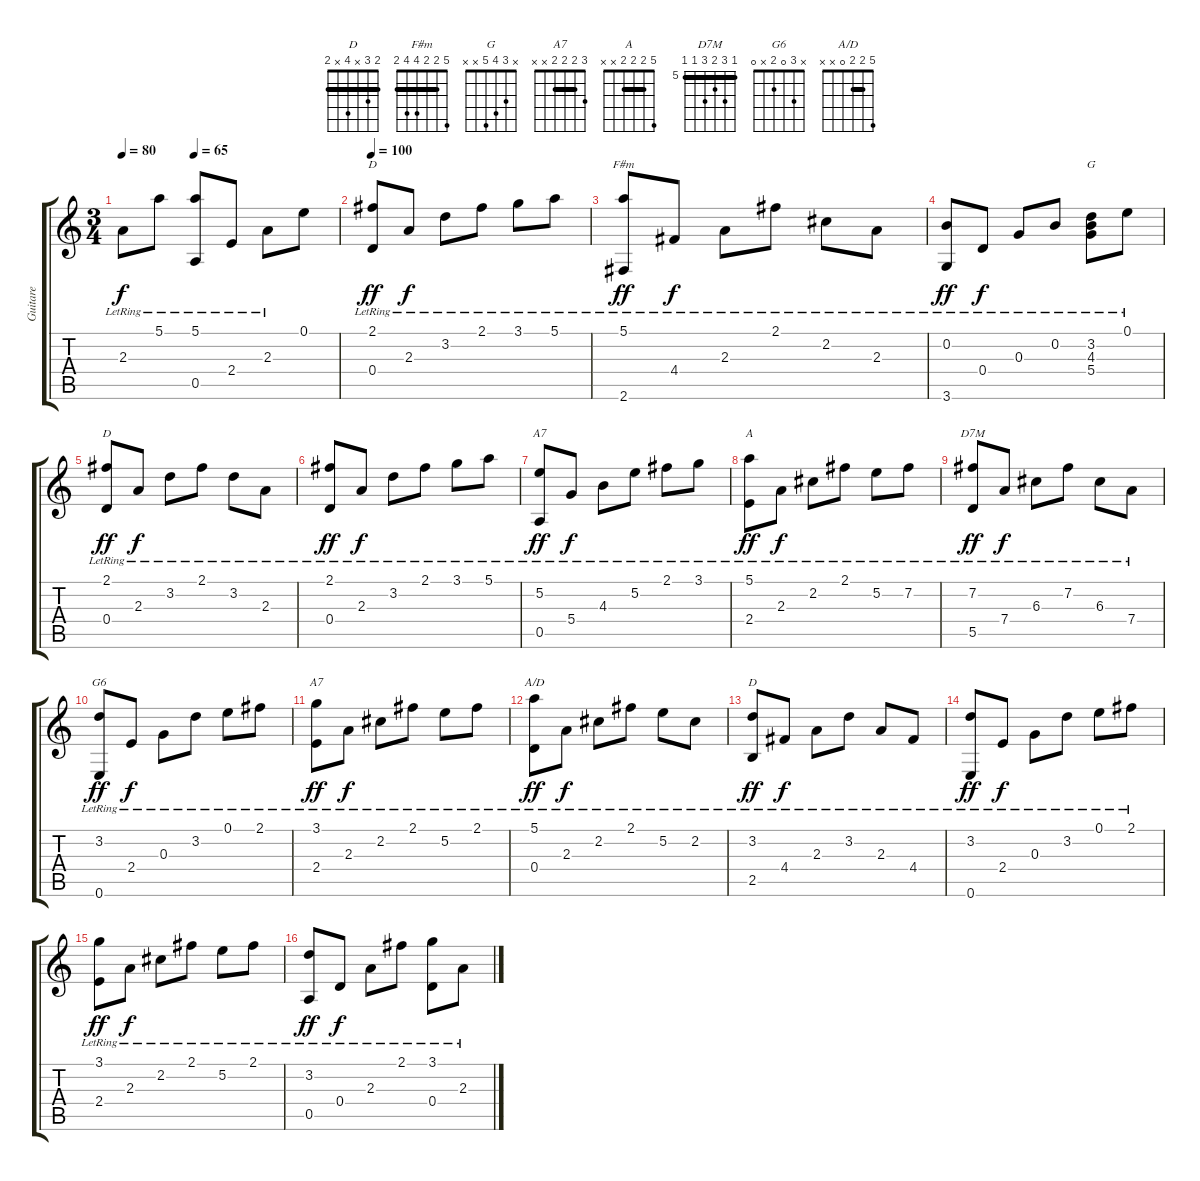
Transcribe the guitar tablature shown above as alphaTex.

\track ("Guitare" "Guitare") {instrument acousticguitarnylon}
\staff {score tabs}
\tuning (E4 B3 G3 D3 A2 E2) {hide}
\chord ("D" 2 3 2 x x x)
\chord ("F#m" 5 2 2 4 4 2) {barre 2}
\chord ("G" x 3 4 5 x x)
\chord ("D" 2 3 2 0 x x)
\chord ("A7" x 5 6 5 0 x) {firstfret 5}
\chord ("A" 5 2 2 2 x x) {barre 2}
\chord ("D7M" 5 7 6 7 5 5) {firstfret 5 barre 5}
\chord ("G6" x 3 0 2 x 0)
\chord ("A7" 3 2 2 2 x x) {barre 2}
\chord ("A/D" 5 2 2 0 x x) {barre 2}
\chord ("D" 2 3 x 4 x 2) {barre 2}
\ts (3 4)
\tempo 80
\tempo (65 0.3333333333333333)
\clef g2
\ks c
2.3{lr}.8{dy f} 5.1{lr}.8 (5.1{lr} 0.5{lr}).8 2.4{lr}.8 2.3{lr}.8 0.1.8 |
\tempo 100
(2.1{lr} 0.4{lr}).8{ch "D" dy ff} 2.3{lr}.8{dy f} 3.2{lr}.8 2.1{lr}.8 3.1{lr}.8 5.1{lr}.8 |
(5.1{lr} 2.6{lr}).8{ch "F#m" dy ff} 4.4{lr}.8{dy f} 2.3{lr}.8 2.1{lr}.8 2.2{lr}.8 2.3{lr}.8 |
(0.2{lr} 3.6{lr}).8{dy ff} 0.4{lr}.8{dy f} 0.3{lr}.8 0.2{lr}.8 (3.2{lr} 4.3{lr} 5.4{lr}).8{ch "G"} 0.1{lr}.8 |
(2.1{lr} 0.4{lr}).8{ch "D" dy ff} 2.3{lr}.8{dy f} 3.2{lr}.8 2.1{lr}.8 3.2{lr}.8 2.3{lr}.8 |
(2.1{lr} 0.4{lr}).8{dy ff} 2.3{lr}.8{dy f} 3.2{lr}.8 2.1{lr}.8 3.1{lr}.8 5.1{lr}.8 |
(5.2{lr} 0.5{lr}).8{ch "A7" dy ff} 5.4{lr}.8{dy f} 4.3{lr}.8 5.2{lr}.8 2.1{lr}.8 3.1{lr}.8 |
(5.1{lr} 2.4{lr}).8{ch "A" dy ff} 2.3{lr}.8{dy f} 2.2{lr}.8 2.1{lr}.8 5.2{lr}.8 7.2{lr}.8 |
(7.2{lr} 5.5{lr}).8{ch "D7M" dy ff} 7.4{lr}.8{dy f} 6.3{lr}.8 7.2{lr}.8 6.3{lr}.8 7.4{lr}.8 |
(3.2{lr} 0.6{lr}).8{ch "G6" dy ff} 2.4{lr}.8{dy f} 0.3{lr}.8 3.2{lr}.8 0.1{lr}.8 2.1{lr}.8 |
(3.1{lr} 2.4{lr}).8{ch "A7" dy ff} 2.3{lr}.8{dy f} 2.2{lr}.8 2.1{lr}.8 5.2{lr}.8 2.1{lr}.8 |
(5.1{lr} 0.4{lr}).8{ch "A/D" dy ff} 2.3{lr}.8{dy f} 2.2{lr}.8 2.1{lr}.8 5.2{lr}.8 2.2{lr}.8 |
(3.2{lr} 2.5{lr}).8{ch "D" dy ff} 4.4{lr}.8{dy f} 2.3{lr}.8 3.2{lr}.8 2.3{lr}.8 4.4{lr}.8 |
(3.2{lr} 0.6{lr}).8{dy ff} 2.4{lr}.8{dy f} 0.3{lr}.8 3.2{lr}.8 0.1{lr}.8 2.1{lr}.8 |
(3.1{lr} 2.4{lr}).8{dy ff} 2.3{lr}.8{dy f} 2.2{lr}.8 2.1{lr}.8 5.2{lr}.8 2.1{lr}.8 |
(3.2{lr} 0.5{lr}).8{dy ff} 0.4{lr}.8{dy f} 2.3{lr}.8 2.1{lr}.8 (3.1{lr} 0.4{lr}).8 2.3{lr}.8
